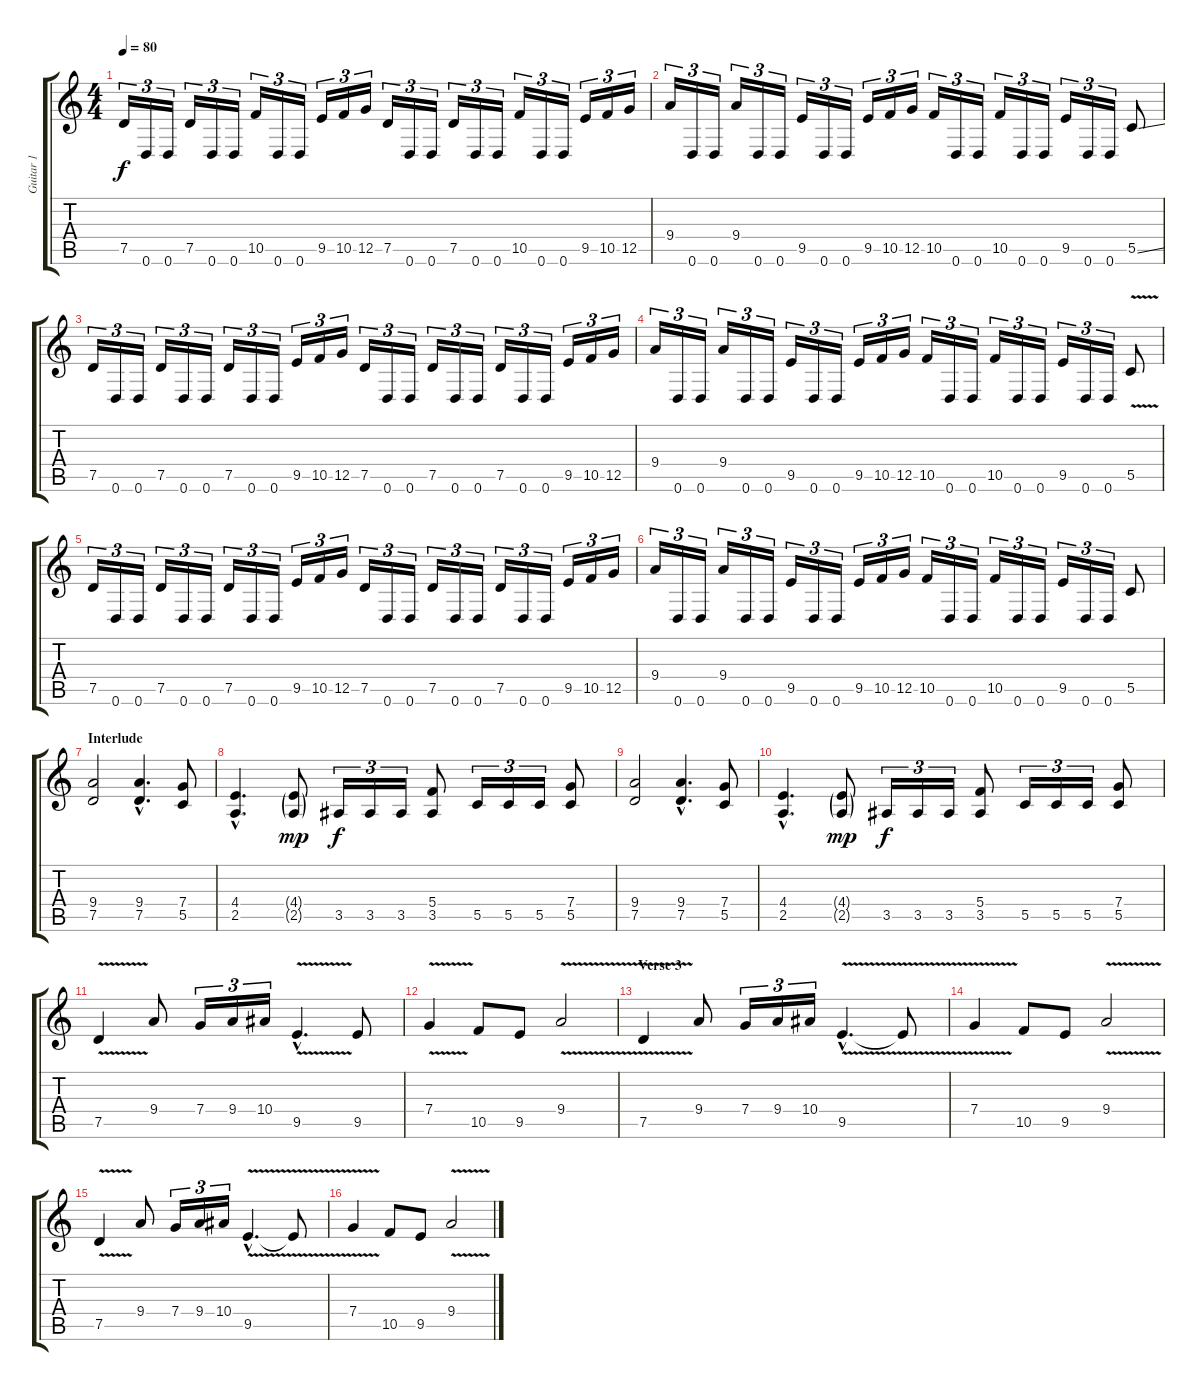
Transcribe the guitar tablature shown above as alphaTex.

\track ("Guitar 1" "Guitar 1") {instrument distortionguitar}
\staff {score tabs}
\tuning (D4 A3 F3 C3 G2 D2) {hide}
\ts (4 4)
\tempo 80
\clef g2
\ks c
7.5.16{tu (3 2) dy f} 0.6.16{tu (3 2)} 0.6.16{tu (3 2)} 7.5.16{tu (3 2)} 0.6.16{tu (3 2)} 0.6.16{tu (3 2)} 10.5.16{tu (3 2)} 0.6.16{tu (3 2)} 0.6.16{tu (3 2)} 9.5.16{tu (3 2)} 10.5.16{tu (3 2)} 12.5.16{tu (3 2)} 7.5.16{tu (3 2)} 0.6.16{tu (3 2)} 0.6.16{tu (3 2)} 7.5.16{tu (3 2)} 0.6.16{tu (3 2)} 0.6.16{tu (3 2)} 10.5.16{tu (3 2)} 0.6.16{tu (3 2)} 0.6.16{tu (3 2)} 9.5.16{tu (3 2)} 10.5.16{tu (3 2)} 12.5.16{tu (3 2)} |
9.4.16{tu (3 2)} 0.6.16{tu (3 2)} 0.6.16{tu (3 2)} 9.4.16{tu (3 2)} 0.6.16{tu (3 2)} 0.6.16{tu (3 2)} 9.5.16{tu (3 2)} 0.6.16{tu (3 2)} 0.6.16{tu (3 2)} 9.5.16{tu (3 2)} 10.5.16{tu (3 2)} 12.5.16{tu (3 2)} 10.5.16{tu (3 2)} 0.6.16{tu (3 2)} 0.6.16{tu (3 2)} 10.5.16{tu (3 2)} 0.6.16{tu (3 2)} 0.6.16{tu (3 2)} 9.5.16{tu (3 2)} 0.6.16{tu (3 2)} 0.6.16{tu (3 2)} 5.5{ss}.8 |
7.5.16{tu (3 2)} 0.6.16{tu (3 2)} 0.6.16{tu (3 2)} 7.5.16{tu (3 2)} 0.6.16{tu (3 2)} 0.6.16{tu (3 2)} 7.5.16{tu (3 2)} 0.6.16{tu (3 2)} 0.6.16{tu (3 2)} 9.5.16{tu (3 2)} 10.5.16{tu (3 2)} 12.5.16{tu (3 2)} 7.5.16{tu (3 2)} 0.6.16{tu (3 2)} 0.6.16{tu (3 2)} 7.5.16{tu (3 2)} 0.6.16{tu (3 2)} 0.6.16{tu (3 2)} 7.5.16{tu (3 2)} 0.6.16{tu (3 2)} 0.6.16{tu (3 2)} 9.5.16{tu (3 2)} 10.5.16{tu (3 2)} 12.5.16{tu (3 2)} |
9.4.16{tu (3 2)} 0.6.16{tu (3 2)} 0.6.16{tu (3 2)} 9.4.16{tu (3 2)} 0.6.16{tu (3 2)} 0.6.16{tu (3 2)} 9.5.16{tu (3 2)} 0.6.16{tu (3 2)} 0.6.16{tu (3 2)} 9.5.16{tu (3 2)} 10.5.16{tu (3 2)} 12.5.16{tu (3 2)} 10.5.16{tu (3 2)} 0.6.16{tu (3 2)} 0.6.16{tu (3 2)} 10.5.16{tu (3 2)} 0.6.16{tu (3 2)} 0.6.16{tu (3 2)} 9.5.16{tu (3 2)} 0.6.16{tu (3 2)} 0.6.16{tu (3 2)} 5.5{v}.8 |
7.5.16{tu (3 2)} 0.6.16{tu (3 2)} 0.6.16{tu (3 2)} 7.5.16{tu (3 2)} 0.6.16{tu (3 2)} 0.6.16{tu (3 2)} 7.5.16{tu (3 2)} 0.6.16{tu (3 2)} 0.6.16{tu (3 2)} 9.5.16{tu (3 2)} 10.5.16{tu (3 2)} 12.5.16{tu (3 2)} 7.5.16{tu (3 2)} 0.6.16{tu (3 2)} 0.6.16{tu (3 2)} 7.5.16{tu (3 2)} 0.6.16{tu (3 2)} 0.6.16{tu (3 2)} 7.5.16{tu (3 2)} 0.6.16{tu (3 2)} 0.6.16{tu (3 2)} 9.5.16{tu (3 2)} 10.5.16{tu (3 2)} 12.5.16{tu (3 2)} |
9.4.16{tu (3 2)} 0.6.16{tu (3 2)} 0.6.16{tu (3 2)} 9.4.16{tu (3 2)} 0.6.16{tu (3 2)} 0.6.16{tu (3 2)} 9.5.16{tu (3 2)} 0.6.16{tu (3 2)} 0.6.16{tu (3 2)} 9.5.16{tu (3 2)} 10.5.16{tu (3 2)} 12.5.16{tu (3 2)} 10.5.16{tu (3 2)} 0.6.16{tu (3 2)} 0.6.16{tu (3 2)} 10.5.16{tu (3 2)} 0.6.16{tu (3 2)} 0.6.16{tu (3 2)} 9.5.16{tu (3 2)} 0.6.16{tu (3 2)} 0.6.16{tu (3 2)} 5.5.8 |
\section ("" "Interlude")
(9.4 7.5).2 (9.4{hac} 7.5{hac}).4{d} (7.4 5.5).8 |
(4.4{hac} 2.5{hac}).4{d} (4.4{g} 2.5{g}).8{dy mp} 3.5.16{tu (3 2) dy f} 3.5.16{tu (3 2)} 3.5.16{tu (3 2)} (5.4 3.5).8 5.5.16{tu (3 2)} 5.5.16{tu (3 2)} 5.5.16{tu (3 2)} (7.4 5.5).8 |
(9.4 7.5).2 (9.4{hac} 7.5{hac}).4{d} (7.4 5.5).8 |
(4.4{hac} 2.5{hac}).4{d} (4.4{g} 2.5{g}).8{dy mp} 3.5.16{tu (3 2) dy f} 3.5.16{tu (3 2)} 3.5.16{tu (3 2)} (5.4 3.5).8 5.5.16{tu (3 2)} 5.5.16{tu (3 2)} 5.5.16{tu (3 2)} (7.4 5.5).8 |
7.5{v}.4 9.4.8 7.4.16{tu (3 2)} 9.4.16{tu (3 2)} 10.4.16{tu (3 2)} 9.5{v hac}.4{d} 9.5.8 |
7.4{v}.4 10.5.8 9.5.8 9.4{v}.2 |
\section ("" "Verse 3")
7.5{v}.4 9.4.8 7.4.16{tu (3 2)} 9.4.16{tu (3 2)} 10.4.16{tu (3 2)} 9.5{v hac}.4{d} 9.5{t}.8 |
7.4{v}.4 10.5.8 9.5.8 9.4{v}.2 |
7.5{v}.4 9.4.8 7.4.16{tu (3 2)} 9.4.16{tu (3 2)} 10.4.16{tu (3 2)} 9.5{v hac}.4{d} 9.5{t}.8 |
7.4{v}.4 10.5.8 9.5.8 9.4{v}.2
